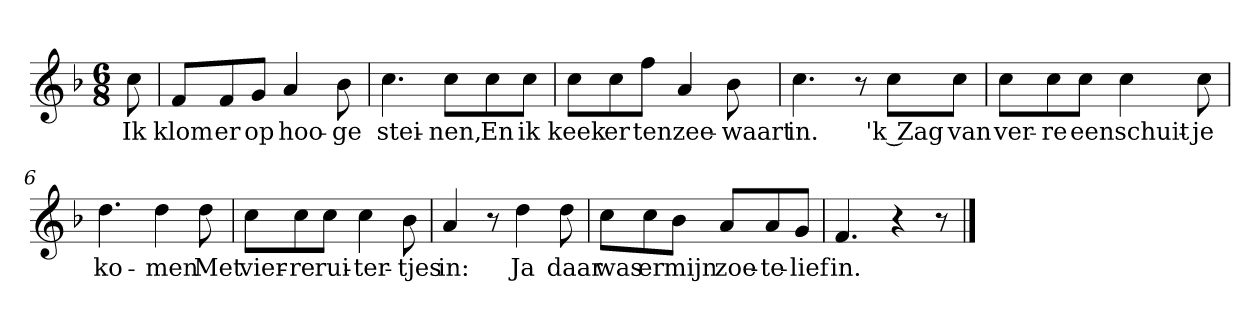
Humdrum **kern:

**kern	**text
*part1	*part1
*staff1	*staff1
*clefG2	*
*k[b-]	*
*F:	*
*M6/8	*
*MM120	*
=	=
8cc	Ik
=1	=1
8f/L	klom
8f/	er
8g/J	op
4a	hoo-
8b-	-ge
=2	=2
4.cc	stei-
8cc\L	-nen,
8cc\	En
8cc\J	ik
=3	=3
8cc\L	keek
8cc\	er
8ff\J	ten
4a	zee-
8b-	-waart
=4	=4
4.cc	in.
8r	.
8cc\L	'k Zag
8cc\J	van
=5	=5
8cc\L	ver-
8cc\	-re
8cc\J	een
4cc	schuit-
8cc	-je
=6	=6
4.dd	ko-
4dd	-men
8dd	Met
=7	=7
8cc\L	vier-
8cc\	-re
8cc\J	rui-
4cc	-ter-
8b-	-tjes
=8	=8
4a	in:
8r	.
4dd	Ja
8dd	daar
=9	=9
8cc\L	was
8cc\	er
8b-\J	mijn
8a/L	zoe-
8a/	-te-
8g/J	-lief
=10	=10
4.f	in.
4r	.
8r	.
==	==
*-	*-
